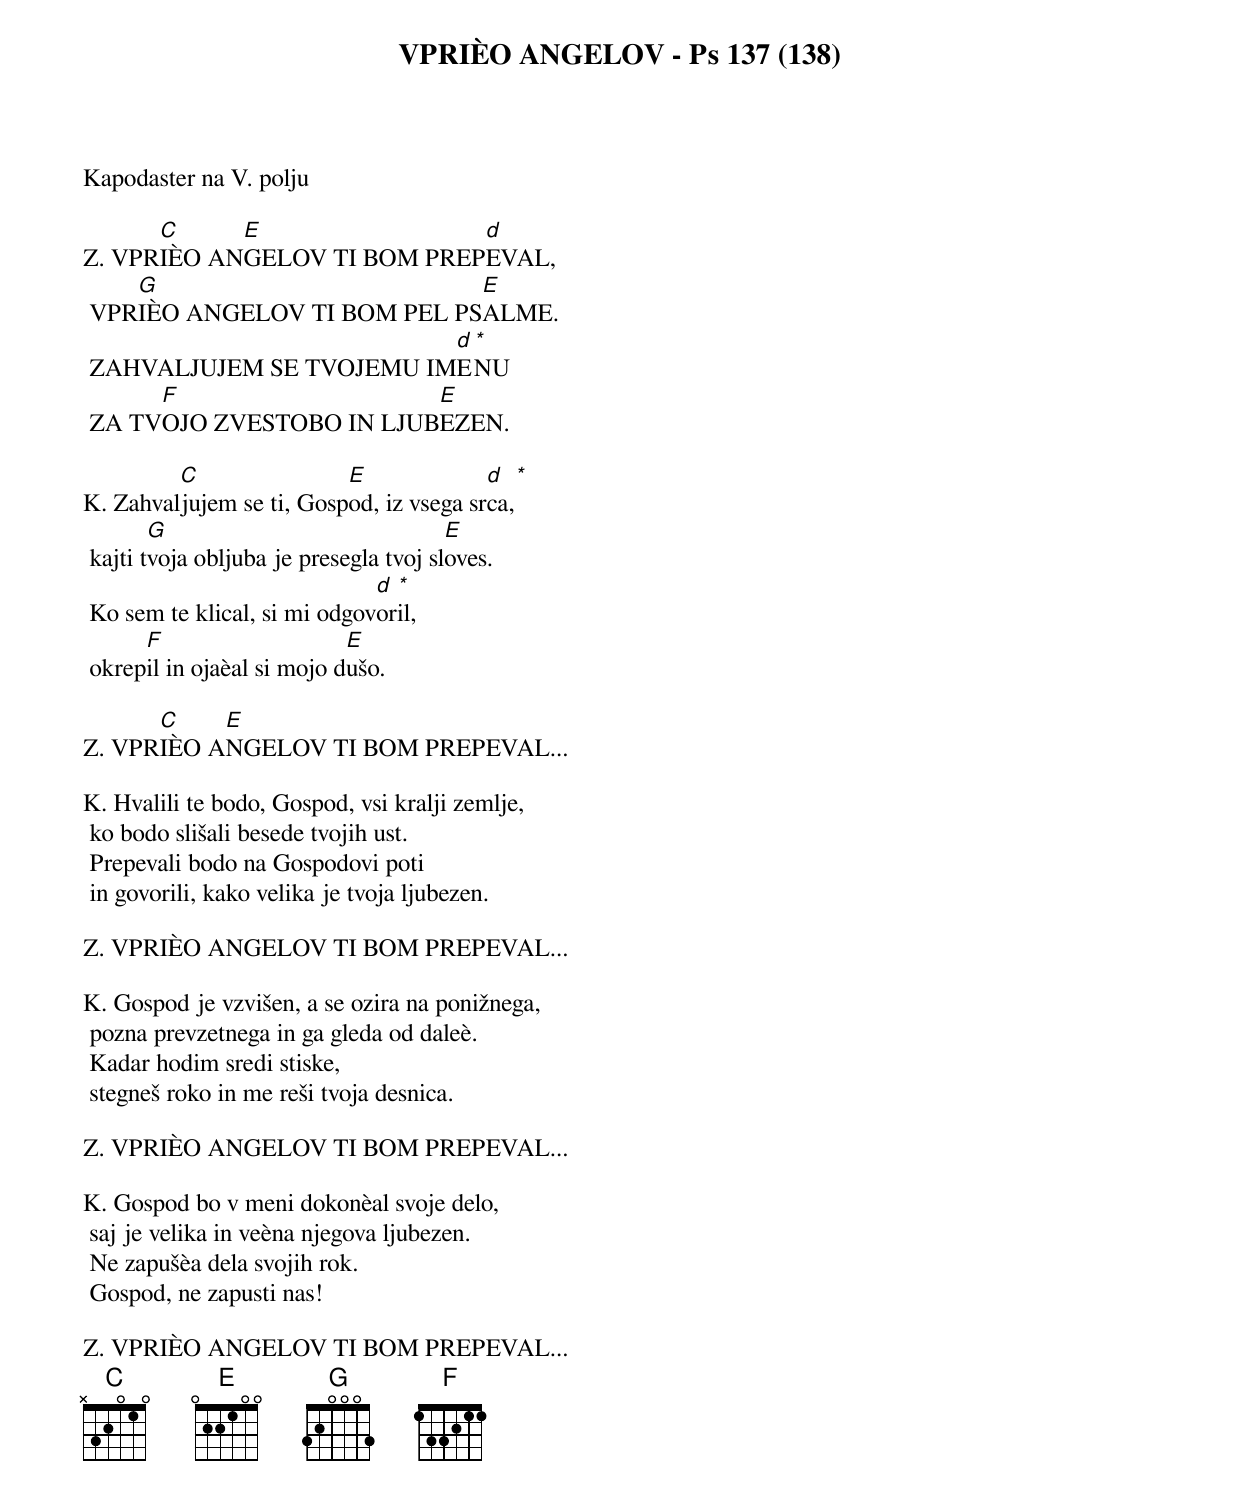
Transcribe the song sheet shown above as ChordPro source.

{title: VPRIÈO ANGELOV - Ps 137 (138)}

Kapodaster na V. polju

Z.	VPR[C]IÈO AN[E]GELOV TI BOM PREP[d]EVAL,
	VPR[G]IÈO ANGELOV TI BOM PEL PS[E]ALME.
	ZAHVALJUJEM SE TVOJEMU IM[d]E[*]NU
	ZA TV[F]OJO ZVESTOBO IN LJUB[E]EZEN.

K.	Zahval[C]jujem se ti, Gosp[E]od, iz vsega sr[d]ca,[*]
	kajti t[G]voja obljuba je presegla tvoj sl[E]oves.
	Ko sem te klical, si mi odgov[d]or[*]il,
	okrep[F]il in ojaèal si mojo d[E]ušo.

Z.	VPR[C]IÈO A[E]NGELOV TI BOM PREPEVAL...

K.	Hvalili te bodo, Gospod, vsi kralji zemlje,
	ko bodo slišali besede tvojih ust.
	Prepevali bodo na Gospodovi poti
	in govorili, kako velika je tvoja ljubezen.

Z.	VPRIÈO ANGELOV TI BOM PREPEVAL...

K.	Gospod je vzvišen, a se ozira na ponižnega,
	pozna prevzetnega in ga gleda od daleè.
	Kadar hodim sredi stiske,
	stegneš roko in me reši tvoja desnica.

Z.	VPRIÈO ANGELOV TI BOM PREPEVAL...

K.	Gospod bo v meni dokonèal svoje delo,
	saj je velika in veèna njegova ljubezen.
	Ne zapušèa dela svojih rok.
	Gospod, ne zapusti nas!

Z.	VPRIÈO ANGELOV TI BOM PREPEVAL...
